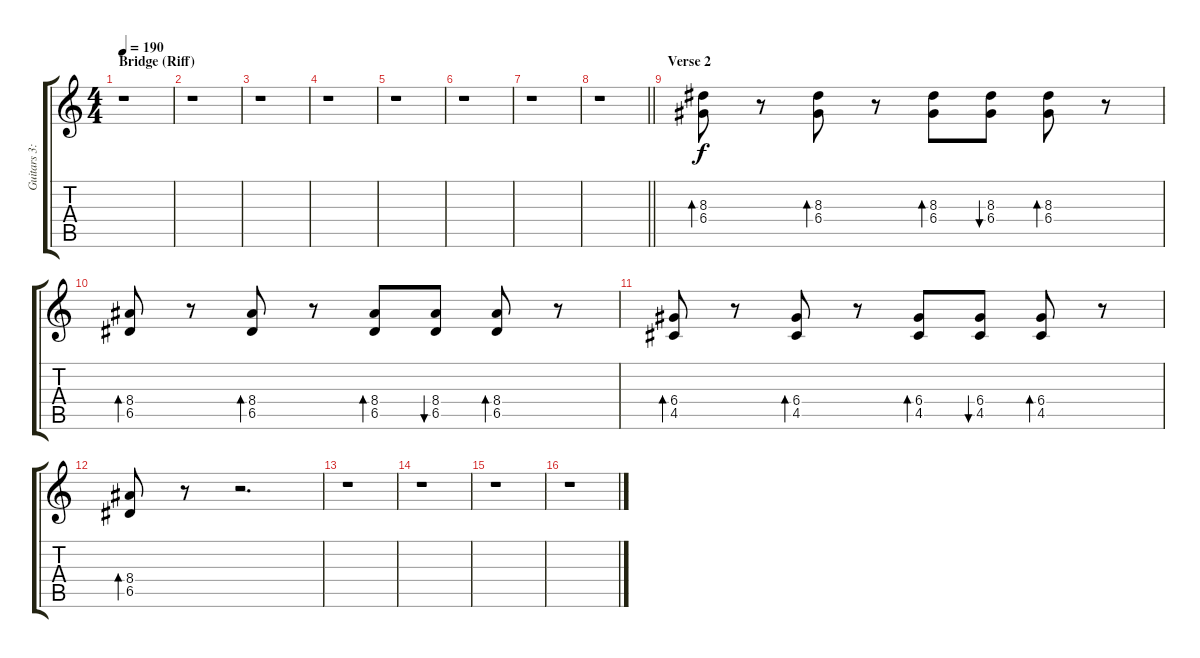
\track ("Guitars 3: (Left-Pan)" "Guitars 3:") {instrument distortionguitar}
\staff {score tabs}
\tuning (E4 B3 G3 D3 A2 E2) {hide}
\ts (4 4)
\section ("" "Bridge (Riff)")
\tempo 190
\clef g2
\ks c
r.1{dy f} |
r.1 |
r.1 |
r.1 |
r.1 |
r.1 |
r.1 |
\barLineRight lightlight
r.1 |
\section ("" "Verse 2")
(8.3 6.4).8{bd 60} r.8 (8.3 6.4).8{bd 60} r.8 (8.3 6.4).8{bd 60} (8.3 6.4).8{bu 60} (8.3 6.4).8{bd 60} r.8 |
(8.4 6.5).8{bd 60} r.8 (8.4 6.5).8{bd 60} r.8 (8.4 6.5).8{bd 60} (8.4 6.5).8{bu 60} (8.4 6.5).8{bd 60} r.8 |
(6.4 4.5).8{bd 60} r.8 (6.4 4.5).8{bd 60} r.8 (6.4 4.5).8{bd 60} (6.4 4.5).8{bu 60} (6.4 4.5).8{bd 60} r.8 |
(8.4 6.5).8{bd 60} r.8 r.2{d} |
r.1 |
r.1 |
r.1 |
r.1
